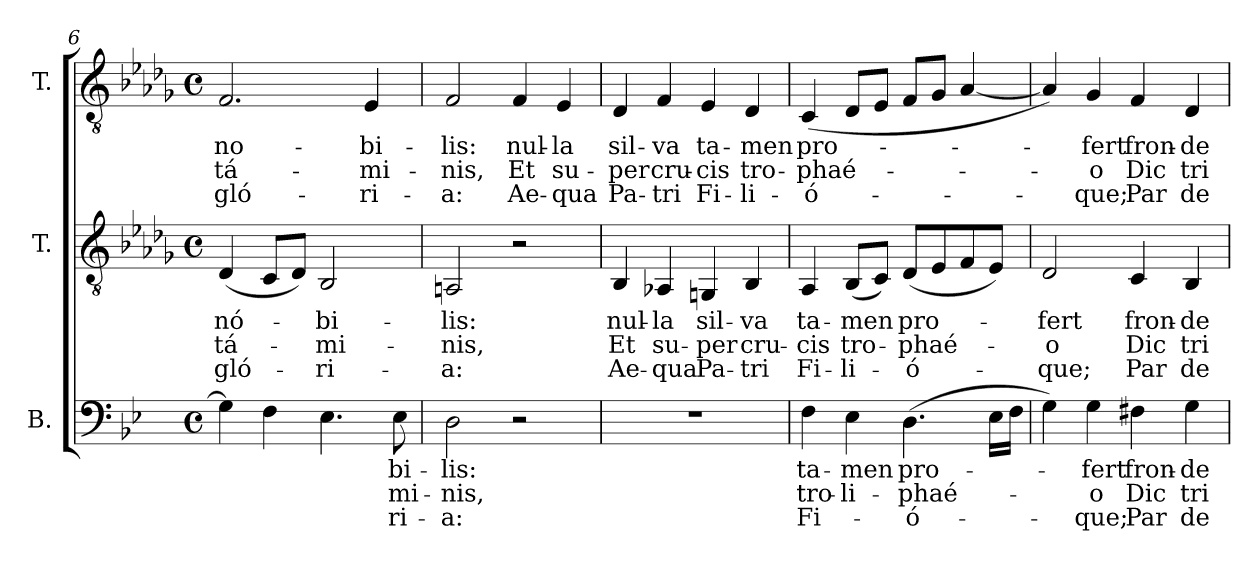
**kern	**text	**text	**text	**kern	**text	**text	**text	**kern	**text	**text	**text
*part3	*part3	*part3	*part3	*part2	*part2	*part2	*part2	*part1	*part1	*part1	*part1
*staff3	*staff3	*staff3	*staff3	*staff2	*staff2	*staff2	*staff2	*staff1	*staff1	*staff1	*staff1
*I"B.	*	*	*	*I"T.	*	*	*	*I"T.	*	*	*
*clefF4	*	*	*	*clefGv2	*	*	*	*clefGv2	*	*	*
*	*	*	*	*ITrd2c3	*	*	*	*ITrd2c3	*	*	*
*k[b-e-]	*	*	*	*k[b-e-]	*	*	*	*k[b-e-]	*	*	*
*g:	*	*	*	*g:	*	*	*	*g:	*	*	*
*M4/4	*	*	*	*M4/4	*	*	*	*M4/4	*	*	*
*met(c)	*	*	*	*met(c)	*	*	*	*met(c)	*	*	*
=6	=6	=6	=6	=6	=6	=6	=6	=6	=6	=6	=6
!	!	!	!	!	!LO:LY:b:color=#000000	!LO:LY:b:color=#000000	!LO:LY:b:color=#000000	!	!	!	!
!	!	!	!	!	!	!	!	!	!LO:LY:b:color=#000000	!LO:LY:b:color=#000000	!LO:LY:b:color=#000000
4Gi\]	.	.	.	(4BB-i/	nó-	-tá-	gló-	2.Di/	no-	-tá-	gló-
4Fi\	.	.	.	8AAi/L	.	.	.	.	.	.	.
.	.	.	.	8BB-i/J)	.	.	.	.	.	.	.
!	!	!	!	!	!LO:LY:b:color=#000000	!LO:LY:b:color=#000000	!LO:LY:b:color=#000000	!	!	!	!
4.E-i\	.	.	.	2GGi/	-bi-	-mi-	-ri-	.	.	.	.
!	!	!	!	!	!	!	!	!	!LO:LY:b:color=#000000	!LO:LY:b:color=#000000	!LO:LY:b:color=#000000
.	.	.	.	.	.	.	.	4Ci/	-bi-	-mi-	-ri-
!	!LO:LY:b:color=#000000	!LO:LY:b:color=#000000	!LO:LY:b:color=#000000	!	!	!	!	!	!	!	!
8E-i\	-bi-	-mi-	-ri-	.	.	.	.	.	.	.	.
!!LO:LB:g=z
=7	=7	=7	=7	=7	=7	=7	=7	=7	=7	=7	=7
!	!LO:LY:b:color=#000000	!LO:LY:b:color=#000000	!LO:LY:b:color=#000000	!	!	!	!	!	!	!	!
!	!	!	!	!	!LO:LY:b:color=#000000	!LO:LY:b:color=#000000	!LO:LY:b:color=#000000	!	!	!	!
!	!	!	!	!	!	!	!	!	!LO:LY:b:color=#000000	!LO:LY:b:color=#000000	!LO:LY:b:color=#000000
2Di\	-lis:	-nis,	-a:	2FF#Xi/	-lis:	-nis,	-a:	2Di/	-lis:	-nis,	-a:
!	!	!	!	!	!	!	!	!	!LO:LY:b:color=#000000	!LO:LY:b:color=#000000	!LO:LY:b:color=#000000
2r	.	.	.	2r	.	.	.	4Di/	nul-	Et	Ae-
!	!	!	!	!	!	!	!	!	!LO:LY:b:color=#000000	!LO:LY:b:color=#000000	!LO:LY:b:color=#000000
.	.	.	.	.	.	.	.	4Ci/	-la	su-	-qua
=8	=8	=8	=8	=8	=8	=8	=8	=8	=8	=8	=8
!	!	!	!	!	!LO:LY:b:color=#000000	!LO:LY:b:color=#000000	!LO:LY:b:color=#000000	!	!	!	!
!	!	!	!	!	!	!	!	!	!LO:LY:b:color=#000000	!LO:LY:b:color=#000000	!LO:LY:b:color=#000000
1r	.	.	.	4GGi/	nul-	Et	Ae-	4BB-i/	sil-	-per	Pa-
!	!	!	!	!	!LO:LY:b:color=#000000	!LO:LY:b:color=#000000	!LO:LY:b:color=#000000	!	!	!	!
!	!	!	!	!	!	!	!	!	!LO:LY:b:color=#000000	!LO:LY:b:color=#000000	!LO:LY:b:color=#000000
.	.	.	.	4FFni/	-la	su-	-qua	4Di/	-va	cru-	-tri
!	!	!	!	!	!LO:LY:b:color=#000000	!LO:LY:b:color=#000000	!LO:LY:b:color=#000000	!	!	!	!
!	!	!	!	!	!	!	!	!	!LO:LY:b:color=#000000	!LO:LY:b:color=#000000	!LO:LY:b:color=#000000
.	.	.	.	4EEni/	sil-	-per	Pa-	4Ci/	ta-	-cis	Fi-
!	!	!	!	!	!LO:LY:b:color=#000000	!LO:LY:b:color=#000000	!LO:LY:b:color=#000000	!	!	!	!
!	!	!	!	!	!	!	!	!	!LO:LY:b:color=#000000	!LO:LY:b:color=#000000	!LO:LY:b:color=#000000
.	.	.	.	4GGi/	-va	cru-	-tri	4BB-i/	-men	tro-	-li-
=9	=9	=9	=9	=9	=9	=9	=9	=9	=9	=9	=9
!	!LO:LY:b:color=#000000	!LO:LY:b:color=#000000	!LO:LY:b:color=#000000	!	!	!	!	!	!	!	!
!	!	!	!	!	!LO:LY:b:color=#000000	!LO:LY:b:color=#000000	!LO:LY:b:color=#000000	!	!	!	!
!	!	!	!	!	!	!	!	!	!LO:LY:b:color=#000000	!LO:LY:b:color=#000000	!LO:LY:b:color=#000000
4Fi\	ta-	tro-	Fi-	4FFi/	ta-	-cis	Fi-	(4AAi/	pro-	-phaé-	-ó-
!	!LO:LY:b:color=#000000	!LO:LY:b:color=#000000	!	!	!	!	!	!	!	!	!
!	!	!	!	!	!LO:LY:b:color=#000000	!LO:LY:b:color=#000000	!LO:LY:b:color=#000000	!	!	!	!
4E-i\	-men	-li-	.	(8GGi/L	-men	tro-	-li-	8BB-i/L	.	.	.
.	.	.	.	8AAi/J)	.	.	.	8Ci/J	.	.	.
!	!LO:LY:b:color=#000000	!LO:LY:b:color=#000000	!LO:LY:b:color=#000000	!	!	!	!	!	!	!	!
!	!	!	!	!	!LO:LY:b:color=#000000	!LO:LY:b:color=#000000	!LO:LY:b:color=#000000	!	!	!	!
(4.Di\	pro-	-phaé-	-ó-	(8BB-i/L	pro-	-phaé-	-ó-	8Di/L	.	.	.
.	.	.	.	8Ci/	.	.	.	8E-i/J	.	.	.
.	.	.	.	8Di/	.	.	.	[<4Fi/	.	.	.
16E-i\LL	.	.	.	8Ci/J)	.	.	.	.	.	.	.
16Fi\JJ	.	.	.	.	.	.	.	.	.	.	.
=10	=10	=10	=10	=10	=10	=10	=10	=10	=10	=10	=10
!	!	!	!	!	!LO:LY:b:color=#000000	!LO:LY:b:color=#000000	!LO:LY:b:color=#000000	!	!	!	!
4Gi\)	.	.	.	2BB-i/	-fert	-o	-que;	4Fi/])	.	.	.
!	!LO:LY:b:color=#000000	!LO:LY:b:color=#000000	!LO:LY:b:color=#000000	!	!	!	!	!	!	!	!
!	!	!	!	!	!	!	!	!	!LO:LY:b:color=#000000	!LO:LY:b:color=#000000	!LO:LY:b:color=#000000
4Gi\	-fert	-o	-que;	.	.	.	.	4E-i/	-fert	-o	-que;
!	!LO:LY:b:color=#000000	!LO:LY:b:color=#000000	!LO:LY:b:color=#000000	!	!	!	!	!	!	!	!
!	!	!	!	!	!LO:LY:b:color=#000000	!LO:LY:b:color=#000000	!LO:LY:b:color=#000000	!	!	!	!
!	!	!	!	!	!	!	!	!	!LO:LY:b:color=#000000	!LO:LY:b:color=#000000	!LO:LY:b:color=#000000
4F#Xi\	fron-	Dic	Par	4AAi/	fron-	Dic	Par	4Di/	fron-	Dic	Par
!	!LO:LY:b:color=#000000	!LO:LY:b:color=#000000	!LO:LY:b:color=#000000	!	!	!	!	!	!	!	!
!	!	!	!	!	!LO:LY:b:color=#000000	!LO:LY:b:color=#000000	!LO:LY:b:color=#000000	!	!	!	!
!	!	!	!	!	!	!	!	!	!LO:LY:b:color=#000000	!LO:LY:b:color=#000000	!LO:LY:b:color=#000000
4Gi\	-de	tri-	de-	4GGi/	-de	tri-	de-	4BB-i/	-de	tri-	de-
=	=	=	=	=	=	=	=	=	=	=	=
*-	*-	*-	*-	*-	*-	*-	*-	*-	*-	*-	*-
